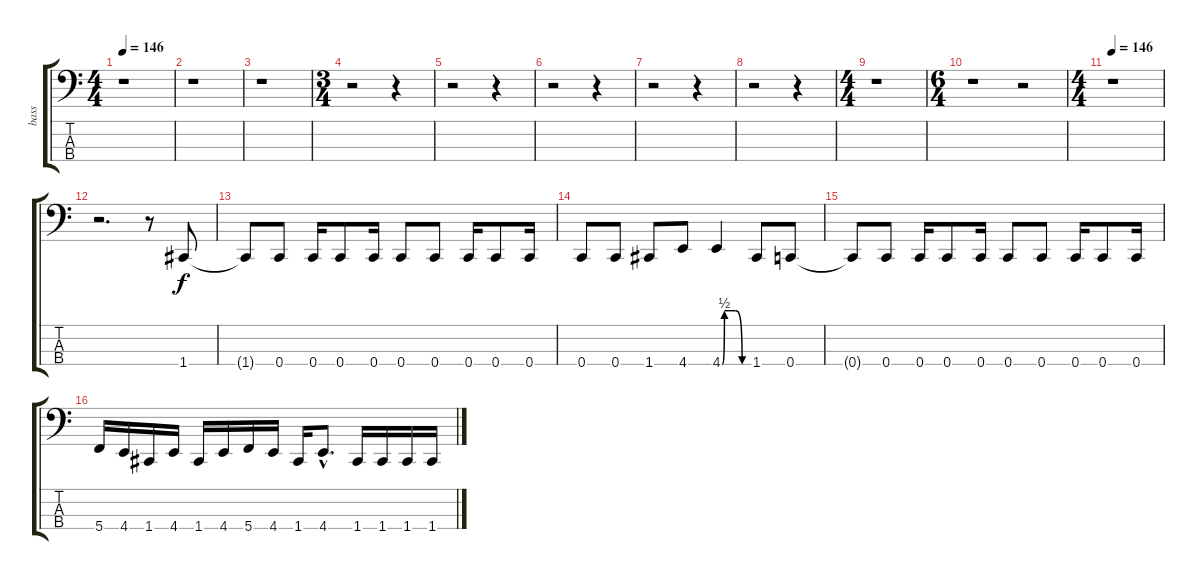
\track ("bass" "bass") {instrument electricbasspick}
\staff {score tabs}
\tuning (Eb2 Bb1 F1 C1) {hide}
\ts (4 4)
\tempo 146
\tempo 140
\tempo 146
\clef f4
\ks c
r.1{dy f instrument electricbasspick} |
r.1 |
r.1 |
\ts (3 4)
r.2 r.4 |
r.2 r.4 |
r.2 r.4 |
r.2 r.4 |
r.2 r.4 |
\ts (4 4)
r.1 |
\ts (6 4)
r.1 r.2 |
\ts (4 4)
\tempo 146
r.1 |
r.2{d} r.8 1.4.8 |
1.4{t}.8 0.4.8 0.4.16 0.4.8 0.4.16 0.4.8 0.4.8 0.4.16 0.4.8 0.4.16 |
0.4.8 0.4.8 1.4.8 4.4.8 4.4{be (custom 0 0 5 2 15 2 30 2 45 0 60 0)}.4 1.4.8 0.4.8 |
0.4{t}.8 0.4.8 0.4.16 0.4.8 0.4.16 0.4.8 0.4.8 0.4.16 0.4.8 0.4.16 |
5.4.16 4.4.16 1.4.16 4.4.16 1.4.16 4.4.16 5.4.16 4.4.16 1.4.16 4.4{hac}.8{d} 1.4.16 1.4.16 1.4.16 1.4.16
